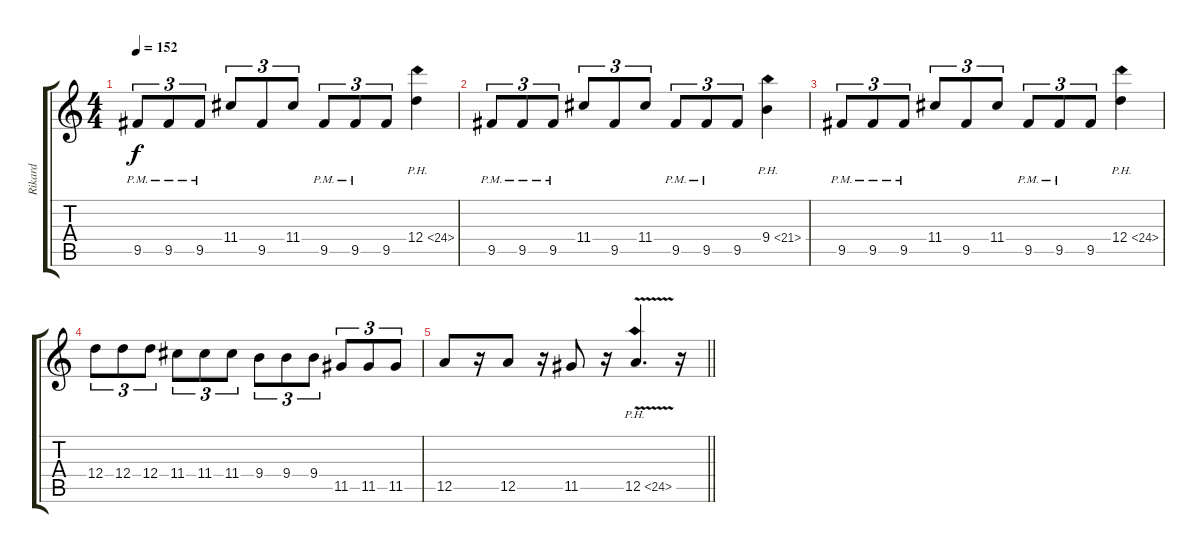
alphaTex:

\track ("Rikard" "Rikard") {instrument distortionguitar}
\staff {score tabs}
\tuning (E4 B3 G3 D3 A2 E2) {hide}
\ts (4 4)
\tempo 152
\clef g2
\ks c
9.5{pm}.8{tu (3 2) dy f} 9.5{pm}.8{tu (3 2)} 9.5{pm}.8{tu (3 2)} 11.4.8{tu (3 2)} 9.5.8{tu (3 2)} 11.4.8{tu (3 2)} 9.5{pm}.8{tu (3 2)} 9.5{pm}.8{tu (3 2)} 9.5.8{tu (3 2)} 12.4{ph 12}.4 |
9.5{pm}.8{tu (3 2)} 9.5{pm}.8{tu (3 2)} 9.5{pm}.8{tu (3 2)} 11.4.8{tu (3 2)} 9.5.8{tu (3 2)} 11.4.8{tu (3 2)} 9.5{pm}.8{tu (3 2)} 9.5{pm}.8{tu (3 2)} 9.5.8{tu (3 2)} 9.4{ph 12}.4 |
9.5{pm}.8{tu (3 2)} 9.5{pm}.8{tu (3 2)} 9.5{pm}.8{tu (3 2)} 11.4.8{tu (3 2)} 9.5.8{tu (3 2)} 11.4.8{tu (3 2)} 9.5{pm}.8{tu (3 2)} 9.5{pm}.8{tu (3 2)} 9.5.8{tu (3 2)} 12.4{ph 12}.4 |
12.4.8{tu (3 2)} 12.4.8{tu (3 2)} 12.4.8{tu (3 2)} 11.4.8{tu (3 2)} 11.4.8{tu (3 2)} 11.4.8{tu (3 2)} 9.4.8{tu (3 2)} 9.4.8{tu (3 2)} 9.4.8{tu (3 2)} 11.5.8{tu (3 2)} 11.5.8{tu (3 2)} 11.5.8{tu (3 2)} |
\barLineRight lightlight
12.5.8 r.16 12.5.8 r.16 11.5.8 r.16 12.5{ph 12 v}.4{d} r.16
